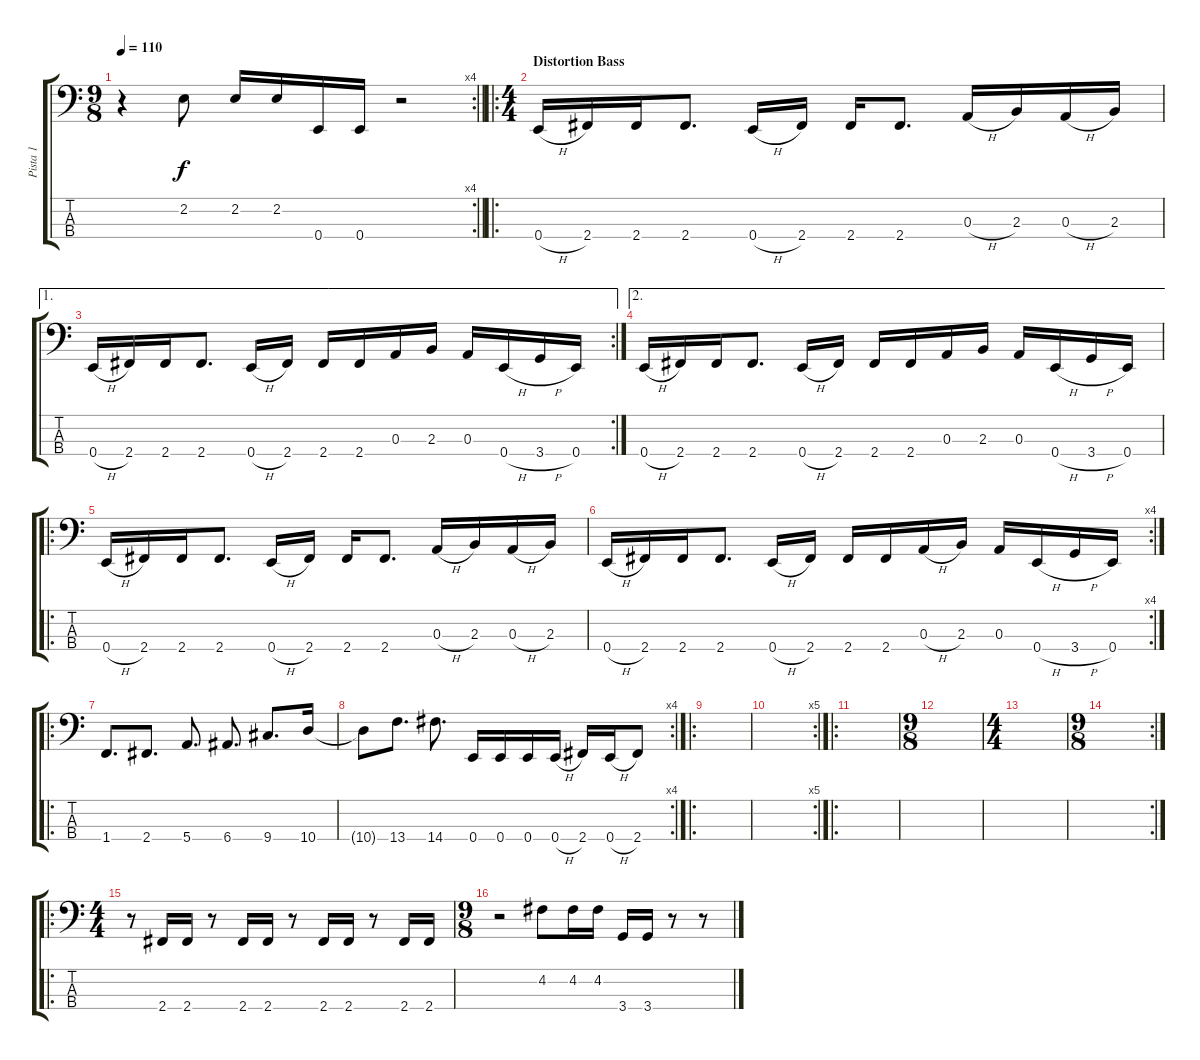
\track ("Pista 1" "Pista 1") {instrument electricbassfinger}
\staff {score tabs}
\tuning (G2 D2 A1 E1) {hide}
\rc 4
\ts (9 8)
\tempo 110
\clef f4
\barLineRight lightlight
\ks c
r.4{dy f} 2.2.8 2.2.16 2.2.16 0.4.16 0.4.16 r.2 |
\ro
\ts (4 4)
\section ("" "Distortion Bass")
0.4{h}.16{instrument electricbassfinger} 2.4.16 2.4.16 2.4.8{d} 0.4{h}.16 2.4.16 2.4.16 2.4.8{d} 0.3{h}.16 2.3.16 0.3{h}.16 2.3.16 |
\ae 1
\rc 2
0.4{h}.16 2.4.16 2.4.16 2.4.8{d} 0.4{h}.16 2.4.16 2.4.16 2.4.16 0.3.16 2.3.16 0.3.16 0.4{h}.16 3.4{h}.16 0.4.16 |
\ae 2
0.4{h}.16 2.4.16 2.4.16 2.4.8{d} 0.4{h}.16 2.4.16 2.4.16 2.4.16 0.3.16 2.3.16 0.3.16 0.4{h}.16 3.4{h}.16 0.4.16 |
\ro
0.4{h}.16{instrument electricbassfinger} 2.4.16 2.4.16 2.4.8{d} 0.4{h}.16 2.4.16 2.4.16 2.4.8{d} 0.3{h}.16 2.3.16 0.3{h}.16 2.3.16 |
\rc 4
0.4{h}.16 2.4.16 2.4.16 2.4.8{d} 0.4{h}.16 2.4.16 2.4.16 2.4.16 0.3{h}.16 2.3.16 0.3.16 0.4{h}.16 3.4{h}.16 0.4.16 |
\ro
1.4.8{d} 2.4.8{d} 5.4.8{d} 6.4.8{d} 9.4.8{d} 10.4.16 |
\rc 4
10.4{t}.8 13.4.8{d} 14.4.8{d} 0.4.16 0.4.16 0.4.16 0.4{h}.16 2.4.16 0.4{h}.16 2.4.8 |
\ro
|
\rc 5
|
\ro
|
\ts (9 8)
|
\ts (4 4)
|
\rc 2
\ts (9 8)
|
\ro
\ts (4 4)
r.8 2.4.16 2.4.16 r.8 2.4.16 2.4.16 r.8 2.4.16 2.4.16 r.8 2.4.16 2.4.16 |
\ts (9 8)
r.2 4.2.8 4.2.16 4.2.16 3.4.16 3.4.16 r.8 r.8
